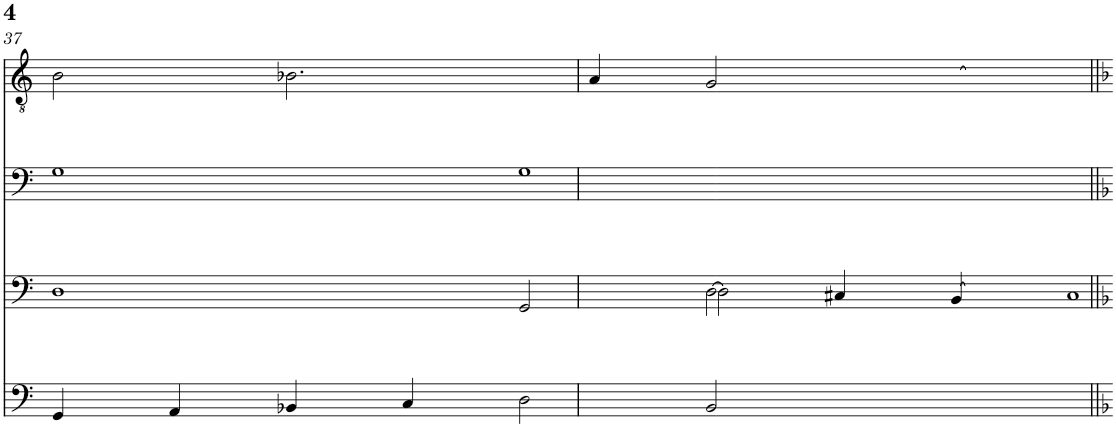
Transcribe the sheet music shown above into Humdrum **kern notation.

**kern	**kern	**kern	**kern
*part4	*part3	*part2	*part1
*staff4	*staff3	*staff2	*staff1
*I"Voice	*I"Voice	*I"Voice	*I"Voice
*I'V	*I'V	*I'V	*I'V
!!LO:PB:g=z
*clefF4	*clefF4	*clefF4	*clefGv2
*k[]	*k[]	*k[]	*k[]
*M2/2	*M2/2	*M2/2	*M2/2
*met(c|)	*met(c|)	*met(c|)	*met(c|)
=37	=37	=37	=37
4GG/	1D]	1G	2B-\]
4ryy	.	.	.
4AA/	.	.	2ryy
4ryy	.	.	.
4BB-X/	1ryy	1ryy	2.B-X\
4ryy	.	.	.
4C/	.	.	.
4ryy	.	.	2.ryy
2D\	2GG/	1G	.
2ryy	2ryy	.	4A/
.	.	.	4ryy
2BB-/	[>2D\	2ryy	2G/
=38	=38	=38	=38
1ryy	2D\]	1ryy	1ryy
.	2ryy	.	.
0ryy	4C#X/	0ryy	0ryy
.	4ryy	.	.
.	4BB/	.	.
.	4ryy	.	.
.	1C#	.	.
=||	=||	=||	=||
*-	*-	*-	*-
